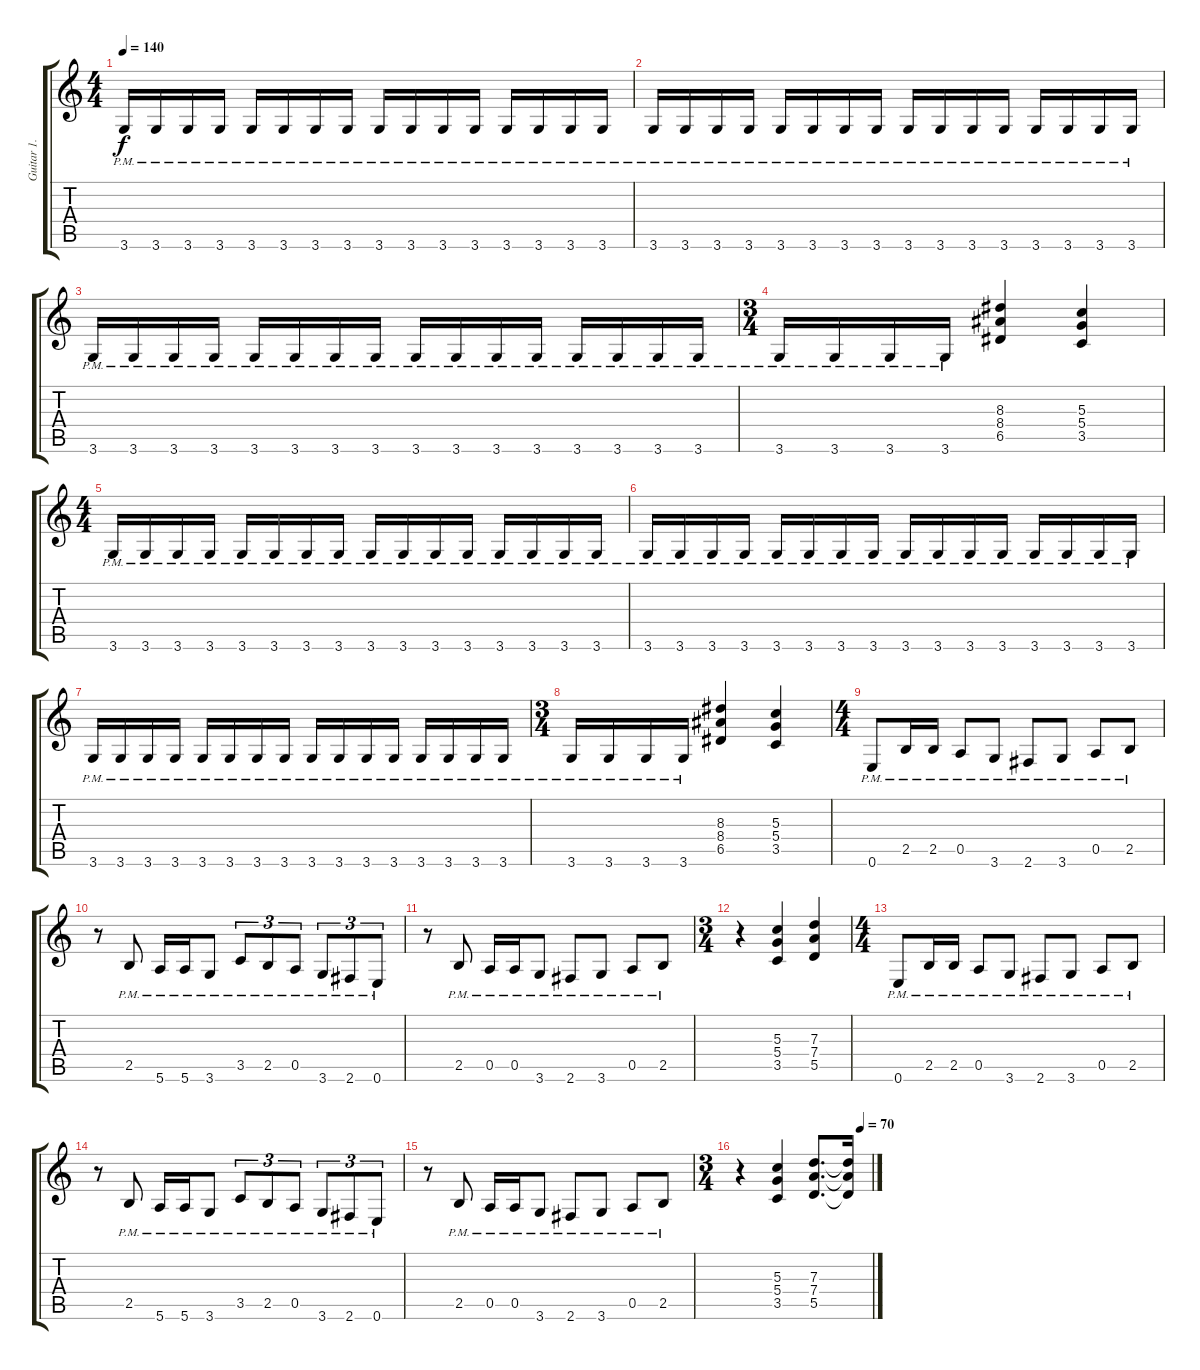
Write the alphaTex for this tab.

\track ("Guitar 1." "Guitar 1.") {instrument distortionguitar}
\staff {score tabs}
\tuning (E4 B3 G3 D3 A2 E2) {hide}
\ts (4 4)
\tempo 140
\clef g2
\ks c
3.6{pm}.16{dy f} 3.6{pm}.16 3.6{pm}.16 3.6{pm}.16 3.6{pm}.16 3.6{pm}.16 3.6{pm}.16 3.6{pm}.16 3.6{pm}.16 3.6{pm}.16 3.6{pm}.16 3.6{pm}.16 3.6{pm}.16 3.6{pm}.16 3.6{pm}.16 3.6{pm}.16 |
3.6{pm}.16 3.6{pm}.16 3.6{pm}.16 3.6{pm}.16 3.6{pm}.16 3.6{pm}.16 3.6{pm}.16 3.6{pm}.16 3.6{pm}.16 3.6{pm}.16 3.6{pm}.16 3.6{pm}.16 3.6{pm}.16 3.6{pm}.16 3.6{pm}.16 3.6{pm}.16 |
3.6{pm}.16 3.6{pm}.16 3.6{pm}.16 3.6{pm}.16 3.6{pm}.16 3.6{pm}.16 3.6{pm}.16 3.6{pm}.16 3.6{pm}.16 3.6{pm}.16 3.6{pm}.16 3.6{pm}.16 3.6{pm}.16 3.6{pm}.16 3.6{pm}.16 3.6{pm}.16 |
\ts (3 4)
3.6{pm}.16 3.6{pm}.16 3.6{pm}.16 3.6{pm}.16 (8.3 8.4 6.5).4 (5.3 5.4 3.5).4 |
\ts (4 4)
3.6{pm}.16 3.6{pm}.16 3.6{pm}.16 3.6{pm}.16 3.6{pm}.16 3.6{pm}.16 3.6{pm}.16 3.6{pm}.16 3.6{pm}.16 3.6{pm}.16 3.6{pm}.16 3.6{pm}.16 3.6{pm}.16 3.6{pm}.16 3.6{pm}.16 3.6{pm}.16 |
3.6{pm}.16 3.6{pm}.16 3.6{pm}.16 3.6{pm}.16 3.6{pm}.16 3.6{pm}.16 3.6{pm}.16 3.6{pm}.16 3.6{pm}.16 3.6{pm}.16 3.6{pm}.16 3.6{pm}.16 3.6{pm}.16 3.6{pm}.16 3.6{pm}.16 3.6{pm}.16 |
3.6{pm}.16 3.6{pm}.16 3.6{pm}.16 3.6{pm}.16 3.6{pm}.16 3.6{pm}.16 3.6{pm}.16 3.6{pm}.16 3.6{pm}.16 3.6{pm}.16 3.6{pm}.16 3.6{pm}.16 3.6{pm}.16 3.6{pm}.16 3.6{pm}.16 3.6{pm}.16 |
\ts (3 4)
3.6{pm}.16 3.6{pm}.16 3.6{pm}.16 3.6{pm}.16 (8.3 8.4 6.5).4 (5.3 5.4 3.5).4 |
\ts (4 4)
0.6{pm}.8 2.5{pm}.16 2.5{pm}.16 0.5{pm}.8 3.6{pm}.8 2.6{pm}.8 3.6{pm}.8 0.5{pm}.8 2.5{pm}.8 |
r.8 2.5{pm}.8 5.6{pm}.16 5.6{pm}.16 3.6{pm}.8 3.5{pm}.8{tu (3 2)} 2.5{pm}.8{tu (3 2)} 0.5{pm}.8{tu (3 2)} 3.6{pm}.8{tu (3 2)} 2.6{pm}.8{tu (3 2)} 0.6{pm}.8{tu (3 2)} |
r.8 2.5{pm}.8 0.5{pm}.16 0.5{pm}.16 3.6{pm}.8 2.6{pm}.8 3.6{pm}.8 0.5{pm}.8 2.5{pm}.8 |
\ts (3 4)
r.4 (5.3 5.4 3.5).4 (7.3 7.4 5.5).4 |
\ts (4 4)
0.6{pm}.8 2.5{pm}.16 2.5{pm}.16 0.5{pm}.8 3.6{pm}.8 2.6{pm}.8 3.6{pm}.8 0.5{pm}.8 2.5{pm}.8 |
r.8 2.5{pm}.8 5.6{pm}.16 5.6{pm}.16 3.6{pm}.8 3.5{pm}.8{tu (3 2)} 2.5{pm}.8{tu (3 2)} 0.5{pm}.8{tu (3 2)} 3.6{pm}.8{tu (3 2)} 2.6{pm}.8{tu (3 2)} 0.6{pm}.8{tu (3 2)} |
r.8 2.5{pm}.8 0.5{pm}.16 0.5{pm}.16 3.6{pm}.8 2.6{pm}.8 3.6{pm}.8 0.5{pm}.8 2.5{pm}.8 |
\ts (3 4)
\tempo (70 0.9166666666666666)
r.4 (5.3 5.4 3.5).4 (7.3 7.4 5.5).8{d} (7.3{t} 7.4{t} 5.5{t}).16
